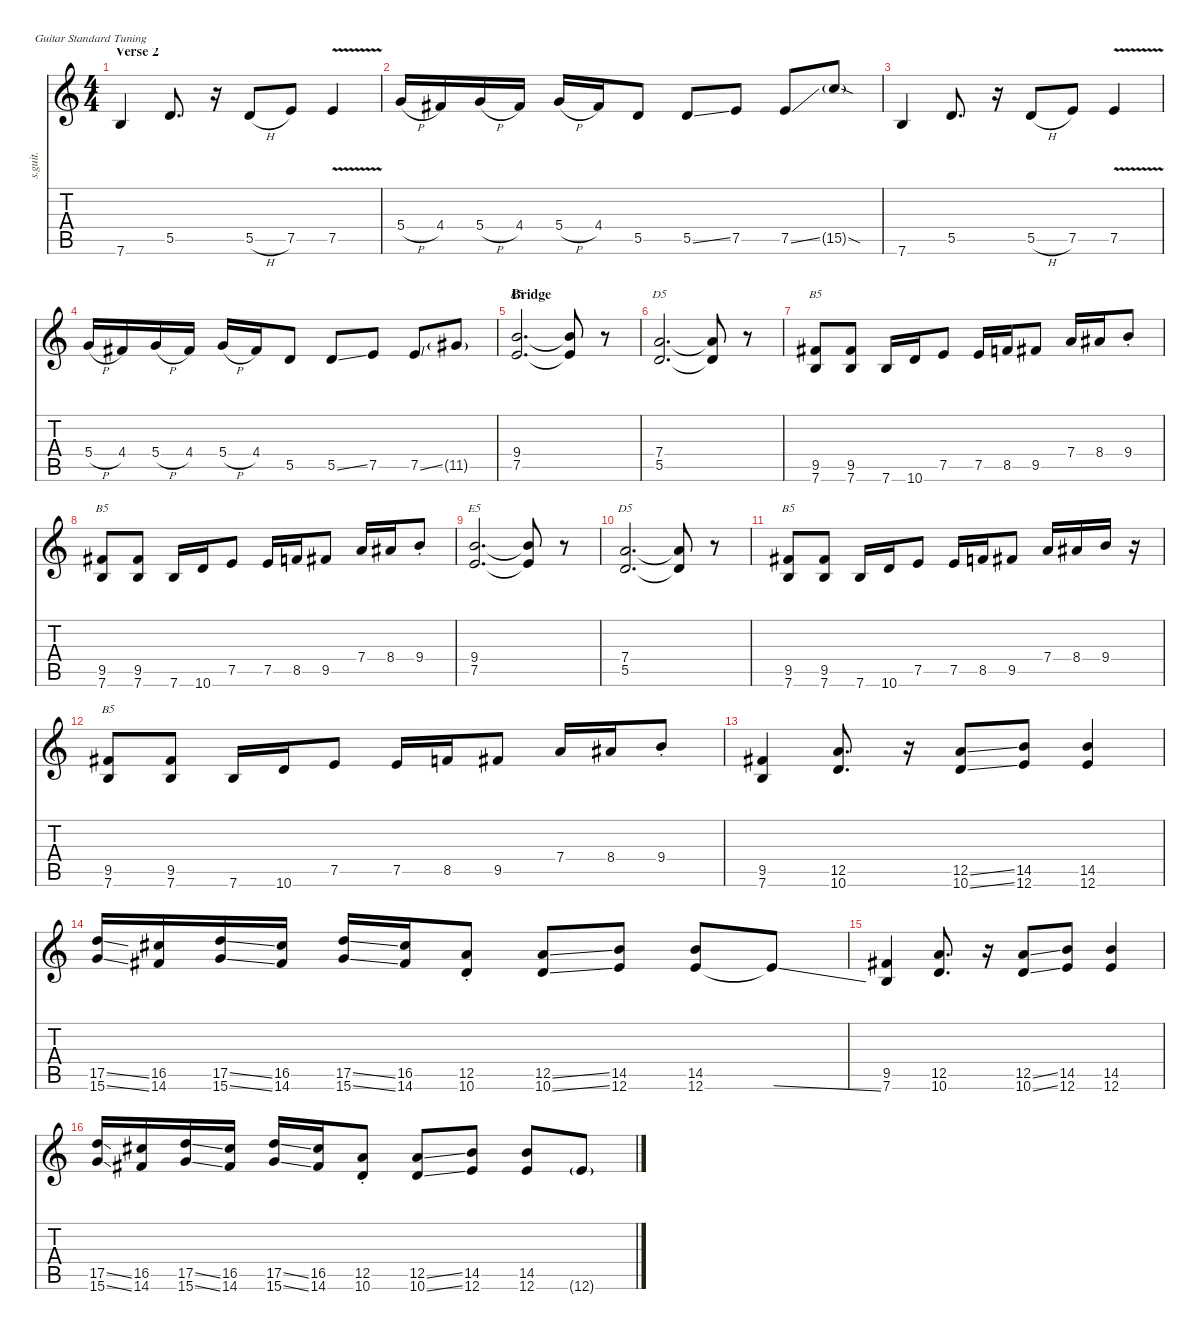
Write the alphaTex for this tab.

\defaultSystemsLayout 4
\hideDynamics
\bracketExtendMode nobrackets
\track ("Tony Iommi - Guitar" "s.guit.") {instrument distortionguitar}
\staff {score tabs}
\tuning (E4 B3 G3 D3 A2 E2)
\chord ("B5" 3 1 2 2 0 x) {showdiagram false}
\chord ("D5" 3 1 2 2 0 x) {showdiagram false}
\chord ("E5" 3 1 2 2 0 x) {showdiagram false}
\ts (4 4)
\section ("" "Verse 2")
\tempo (76 hide)
\clef g2
\ks c
7.6.4{lyrics (0 "") lyrics (1 "") lyrics (2 "") lyrics (3 "") lyrics (4 "") dy f} 5.5.8{d lyrics (0 "") lyrics (1 "") lyrics (2 "") lyrics (3 "") lyrics (4 "")} r.16 5.5{h}.8{lyrics (0 "") lyrics (1 "") lyrics (2 "") lyrics (3 "") lyrics (4 "")} 7.5.8{lyrics (0 "") lyrics (1 "") lyrics (2 "") lyrics (3 "") lyrics (4 "")} 7.5{v}.4{lyrics (0 "") lyrics (1 "") lyrics (2 "") lyrics (3 "") lyrics (4 "")} |
5.4{h}.16{lyrics (0 "") lyrics (1 "") lyrics (2 "") lyrics (3 "") lyrics (4 "")} 4.4{acc #}.16{lyrics (0 "") lyrics (1 "") lyrics (2 "") lyrics (3 "") lyrics (4 "")} 5.4{h}.16{lyrics (0 "") lyrics (1 "") lyrics (2 "") lyrics (3 "") lyrics (4 "")} 4.4{acc #}.16{lyrics (0 "") lyrics (1 "") lyrics (2 "") lyrics (3 "") lyrics (4 "")} 5.4{h}.16{lyrics (0 "") lyrics (1 "") lyrics (2 "") lyrics (3 "") lyrics (4 "")} 4.4{acc #}.16{lyrics (0 "") lyrics (1 "") lyrics (2 "") lyrics (3 "") lyrics (4 "")} 5.5.8{lyrics (0 "") lyrics (1 "") lyrics (2 "") lyrics (3 "") lyrics (4 "")} 5.5{ss}.8{lyrics (0 "") lyrics (1 "") lyrics (2 "") lyrics (3 "") lyrics (4 "")} 7.5.8{lyrics (0 "") lyrics (1 "") lyrics (2 "") lyrics (3 "") lyrics (4 "")} 7.5{ss}.8{lyrics (0 "") lyrics (1 "") lyrics (2 "") lyrics (3 "") lyrics (4 "")} 15.5{sod g}.8{lyrics (0 "") lyrics (1 "") lyrics (2 "") lyrics (3 "") lyrics (4 "")} |
7.6.4{lyrics (0 "") lyrics (1 "") lyrics (2 "") lyrics (3 "") lyrics (4 "")} 5.5.8{d lyrics (0 "") lyrics (1 "") lyrics (2 "") lyrics (3 "") lyrics (4 "")} r.16 5.5{h}.8{lyrics (0 "") lyrics (1 "") lyrics (2 "") lyrics (3 "") lyrics (4 "")} 7.5.8{lyrics (0 "") lyrics (1 "") lyrics (2 "") lyrics (3 "") lyrics (4 "")} 7.5{v}.4{lyrics (0 "") lyrics (1 "") lyrics (2 "") lyrics (3 "") lyrics (4 "")} |
5.4{h}.16{lyrics (0 "") lyrics (1 "") lyrics (2 "") lyrics (3 "") lyrics (4 "")} 4.4{acc #}.16{lyrics (0 "") lyrics (1 "") lyrics (2 "") lyrics (3 "") lyrics (4 "")} 5.4{h}.16{lyrics (0 "") lyrics (1 "") lyrics (2 "") lyrics (3 "") lyrics (4 "")} 4.4{acc #}.16{lyrics (0 "") lyrics (1 "") lyrics (2 "") lyrics (3 "") lyrics (4 "")} 5.4{h}.16{lyrics (0 "") lyrics (1 "") lyrics (2 "") lyrics (3 "") lyrics (4 "")} 4.4{acc #}.16{lyrics (0 "") lyrics (1 "") lyrics (2 "") lyrics (3 "") lyrics (4 "")} 5.5.8{lyrics (0 "") lyrics (1 "") lyrics (2 "") lyrics (3 "") lyrics (4 "")} 5.5{ss}.8{lyrics (0 "") lyrics (1 "") lyrics (2 "") lyrics (3 "") lyrics (4 "")} 7.5.8{lyrics (0 "") lyrics (1 "") lyrics (2 "") lyrics (3 "") lyrics (4 "")} 7.5{ss}.8{lyrics (0 "") lyrics (1 "") lyrics (2 "") lyrics (3 "") lyrics (4 "")} 11.5{g acc #}.8{lyrics (0 "") lyrics (1 "") lyrics (2 "") lyrics (3 "") lyrics (4 "")} |
\section ("" "Bridge")
(9.4 7.5).2{d ch "E5" lyrics (0 "") lyrics (1 "") lyrics (2 "") lyrics (3 "") lyrics (4 "")} (9.4{t} 7.5{t}).8{lyrics (0 "") lyrics (1 "") lyrics (2 "") lyrics (3 "") lyrics (4 "")} r.8 |
(7.4 5.5).2{d ch "D5" lyrics (0 "") lyrics (1 "") lyrics (2 "") lyrics (3 "") lyrics (4 "")} (7.4{t} 5.5{t}).8{lyrics (0 "") lyrics (1 "") lyrics (2 "") lyrics (3 "") lyrics (4 "")} r.8 |
(9.5{acc #} 7.6).8{ch "B5" lyrics (0 "") lyrics (1 "") lyrics (2 "") lyrics (3 "") lyrics (4 "")} (9.5{acc #} 7.6).8{lyrics (0 "") lyrics (1 "") lyrics (2 "") lyrics (3 "") lyrics (4 "")} 7.6.16{lyrics (0 "") lyrics (1 "") lyrics (2 "") lyrics (3 "") lyrics (4 "")} 10.6.16{lyrics (0 "") lyrics (1 "") lyrics (2 "") lyrics (3 "") lyrics (4 "")} 7.5.8{lyrics (0 "") lyrics (1 "") lyrics (2 "") lyrics (3 "") lyrics (4 "")} 7.5.16{lyrics (0 "") lyrics (1 "") lyrics (2 "") lyrics (3 "") lyrics (4 "")} 8.5.16{lyrics (0 "") lyrics (1 "") lyrics (2 "") lyrics (3 "") lyrics (4 "")} 9.5{acc #}.8{lyrics (0 "") lyrics (1 "") lyrics (2 "") lyrics (3 "") lyrics (4 "")} 7.4.16{lyrics (0 "") lyrics (1 "") lyrics (2 "") lyrics (3 "") lyrics (4 "")} 8.4{acc #}.16{lyrics (0 "") lyrics (1 "") lyrics (2 "") lyrics (3 "") lyrics (4 "")} 9.4{st}.8{lyrics (0 "") lyrics (1 "") lyrics (2 "") lyrics (3 "") lyrics (4 "")} |
(9.5{acc #} 7.6).8{ch "B5" lyrics (0 "") lyrics (1 "") lyrics (2 "") lyrics (3 "") lyrics (4 "")} (9.5{acc #} 7.6).8{lyrics (0 "") lyrics (1 "") lyrics (2 "") lyrics (3 "") lyrics (4 "")} 7.6.16{lyrics (0 "") lyrics (1 "") lyrics (2 "") lyrics (3 "") lyrics (4 "")} 10.6.16{lyrics (0 "") lyrics (1 "") lyrics (2 "") lyrics (3 "") lyrics (4 "")} 7.5.8{lyrics (0 "") lyrics (1 "") lyrics (2 "") lyrics (3 "") lyrics (4 "")} 7.5.16{lyrics (0 "") lyrics (1 "") lyrics (2 "") lyrics (3 "") lyrics (4 "")} 8.5.16{lyrics (0 "") lyrics (1 "") lyrics (2 "") lyrics (3 "") lyrics (4 "")} 9.5{acc #}.8{lyrics (0 "") lyrics (1 "") lyrics (2 "") lyrics (3 "") lyrics (4 "")} 7.4.16{lyrics (0 "") lyrics (1 "") lyrics (2 "") lyrics (3 "") lyrics (4 "")} 8.4{acc #}.16{lyrics (0 "") lyrics (1 "") lyrics (2 "") lyrics (3 "") lyrics (4 "")} 9.4{st}.8{lyrics (0 "") lyrics (1 "") lyrics (2 "") lyrics (3 "") lyrics (4 "")} |
(9.4 7.5).2{d ch "E5" lyrics (0 "") lyrics (1 "") lyrics (2 "") lyrics (3 "") lyrics (4 "")} (9.4{t} 7.5{t}).8{lyrics (0 "") lyrics (1 "") lyrics (2 "") lyrics (3 "") lyrics (4 "")} r.8 |
(7.4 5.5).2{d ch "D5" lyrics (0 "") lyrics (1 "") lyrics (2 "") lyrics (3 "") lyrics (4 "")} (7.4{t} 5.5{t}).8{lyrics (0 "") lyrics (1 "") lyrics (2 "") lyrics (3 "") lyrics (4 "")} r.8 |
(9.5{acc #} 7.6).8{ch "B5" lyrics (0 "") lyrics (1 "") lyrics (2 "") lyrics (3 "") lyrics (4 "")} (9.5{acc #} 7.6).8{lyrics (0 "") lyrics (1 "") lyrics (2 "") lyrics (3 "") lyrics (4 "")} 7.6.16{lyrics (0 "") lyrics (1 "") lyrics (2 "") lyrics (3 "") lyrics (4 "")} 10.6.16{lyrics (0 "") lyrics (1 "") lyrics (2 "") lyrics (3 "") lyrics (4 "")} 7.5.8{lyrics (0 "") lyrics (1 "") lyrics (2 "") lyrics (3 "") lyrics (4 "")} 7.5.16{lyrics (0 "") lyrics (1 "") lyrics (2 "") lyrics (3 "") lyrics (4 "")} 8.5.16{lyrics (0 "") lyrics (1 "") lyrics (2 "") lyrics (3 "") lyrics (4 "")} 9.5{acc #}.8{lyrics (0 "") lyrics (1 "") lyrics (2 "") lyrics (3 "") lyrics (4 "")} 7.4.16{lyrics (0 "") lyrics (1 "") lyrics (2 "") lyrics (3 "") lyrics (4 "")} 8.4{acc #}.16{lyrics (0 "") lyrics (1 "") lyrics (2 "") lyrics (3 "") lyrics (4 "")} 9.4.16{lyrics (0 "") lyrics (1 "") lyrics (2 "") lyrics (3 "") lyrics (4 "")} r.16 |
(9.5{acc #} 7.6).8{ch "B5" lyrics (0 "") lyrics (1 "") lyrics (2 "") lyrics (3 "") lyrics (4 "")} (9.5{acc #} 7.6).8{lyrics (0 "") lyrics (1 "") lyrics (2 "") lyrics (3 "") lyrics (4 "")} 7.6.16{lyrics (0 "") lyrics (1 "") lyrics (2 "") lyrics (3 "") lyrics (4 "")} 10.6.16{lyrics (0 "") lyrics (1 "") lyrics (2 "") lyrics (3 "") lyrics (4 "")} 7.5.8{lyrics (0 "") lyrics (1 "") lyrics (2 "") lyrics (3 "") lyrics (4 "")} 7.5.16{lyrics (0 "") lyrics (1 "") lyrics (2 "") lyrics (3 "") lyrics (4 "")} 8.5.16{lyrics (0 "") lyrics (1 "") lyrics (2 "") lyrics (3 "") lyrics (4 "")} 9.5{acc #}.8{lyrics (0 "") lyrics (1 "") lyrics (2 "") lyrics (3 "") lyrics (4 "")} 7.4.16{lyrics (0 "") lyrics (1 "") lyrics (2 "") lyrics (3 "") lyrics (4 "")} 8.4{acc #}.16{lyrics (0 "") lyrics (1 "") lyrics (2 "") lyrics (3 "") lyrics (4 "")} 9.4{st}.8{lyrics (0 "") lyrics (1 "") lyrics (2 "") lyrics (3 "") lyrics (4 "")} |
(9.5{acc #} 7.6).4{lyrics (0 "") lyrics (1 "") lyrics (2 "") lyrics (3 "") lyrics (4 "")} (12.5 10.6).8{d lyrics (0 "") lyrics (1 "") lyrics (2 "") lyrics (3 "") lyrics (4 "")} r.16 (12.5{ss} 10.6{ss}).8{lyrics (0 "") lyrics (1 "") lyrics (2 "") lyrics (3 "") lyrics (4 "")} (14.5 12.6).8{lyrics (0 "") lyrics (1 "") lyrics (2 "") lyrics (3 "") lyrics (4 "")} (14.5 12.6).4{lyrics (0 "") lyrics (1 "") lyrics (2 "") lyrics (3 "") lyrics (4 "")} |
(17.5{ss} 15.6{ss}).16{lyrics (0 "") lyrics (1 "") lyrics (2 "") lyrics (3 "") lyrics (4 "")} (16.5{acc #} 14.6{acc #}).16{lyrics (0 "") lyrics (1 "") lyrics (2 "") lyrics (3 "") lyrics (4 "")} (17.5{ss} 15.6{ss}).16{lyrics (0 "") lyrics (1 "") lyrics (2 "") lyrics (3 "") lyrics (4 "")} (16.5{acc #} 14.6{acc #}).16{lyrics (0 "") lyrics (1 "") lyrics (2 "") lyrics (3 "") lyrics (4 "")} (17.5{ss} 15.6{ss}).16{lyrics (0 "") lyrics (1 "") lyrics (2 "") lyrics (3 "") lyrics (4 "")} (16.5{acc #} 14.6{acc #}).16{lyrics (0 "") lyrics (1 "") lyrics (2 "") lyrics (3 "") lyrics (4 "")} (12.5{st} 10.6{st}).8{lyrics (0 "") lyrics (1 "") lyrics (2 "") lyrics (3 "") lyrics (4 "")} (12.5{ss} 10.6{ss}).8{lyrics (0 "") lyrics (1 "") lyrics (2 "") lyrics (3 "") lyrics (4 "")} (14.5 12.6).8{lyrics (0 "") lyrics (1 "") lyrics (2 "") lyrics (3 "") lyrics (4 "")} (14.5 12.6).8{lyrics (0 "") lyrics (1 "") lyrics (2 "") lyrics (3 "") lyrics (4 "")} 12.6{ss t}.8{lyrics (0 "") lyrics (1 "") lyrics (2 "") lyrics (3 "") lyrics (4 "")} |
(9.5{acc #} 7.6).4{lyrics (0 "") lyrics (1 "") lyrics (2 "") lyrics (3 "") lyrics (4 "")} (12.5 10.6).8{d lyrics (0 "") lyrics (1 "") lyrics (2 "") lyrics (3 "") lyrics (4 "")} r.16 (12.5{ss} 10.6{ss}).8{lyrics (0 "") lyrics (1 "") lyrics (2 "") lyrics (3 "") lyrics (4 "")} (14.5 12.6).8{lyrics (0 "") lyrics (1 "") lyrics (2 "") lyrics (3 "") lyrics (4 "")} (14.5 12.6).4{lyrics (0 "") lyrics (1 "") lyrics (2 "") lyrics (3 "") lyrics (4 "")} |
(17.5{ss} 15.6{ss}).16{lyrics (0 "") lyrics (1 "") lyrics (2 "") lyrics (3 "") lyrics (4 "")} (16.5{acc #} 14.6{acc #}).16{lyrics (0 "") lyrics (1 "") lyrics (2 "") lyrics (3 "") lyrics (4 "")} (17.5{ss} 15.6{ss}).16{lyrics (0 "") lyrics (1 "") lyrics (2 "") lyrics (3 "") lyrics (4 "")} (16.5{acc #} 14.6{acc #}).16{lyrics (0 "") lyrics (1 "") lyrics (2 "") lyrics (3 "") lyrics (4 "")} (17.5{ss} 15.6{ss}).16{lyrics (0 "") lyrics (1 "") lyrics (2 "") lyrics (3 "") lyrics (4 "")} (16.5{acc #} 14.6{acc #}).16{lyrics (0 "") lyrics (1 "") lyrics (2 "") lyrics (3 "") lyrics (4 "")} (12.5{st} 10.6{st}).8{lyrics (0 "") lyrics (1 "") lyrics (2 "") lyrics (3 "") lyrics (4 "")} (12.5{ss} 10.6{ss}).8{lyrics (0 "") lyrics (1 "") lyrics (2 "") lyrics (3 "") lyrics (4 "")} (14.5 12.6).8{lyrics (0 "") lyrics (1 "") lyrics (2 "") lyrics (3 "") lyrics (4 "")} (14.5 12.6).8{lyrics (0 "") lyrics (1 "") lyrics (2 "") lyrics (3 "") lyrics (4 "")} 12.6{ss g}.8{lyrics (0 "") lyrics (1 "") lyrics (2 "") lyrics (3 "") lyrics (4 "")}
